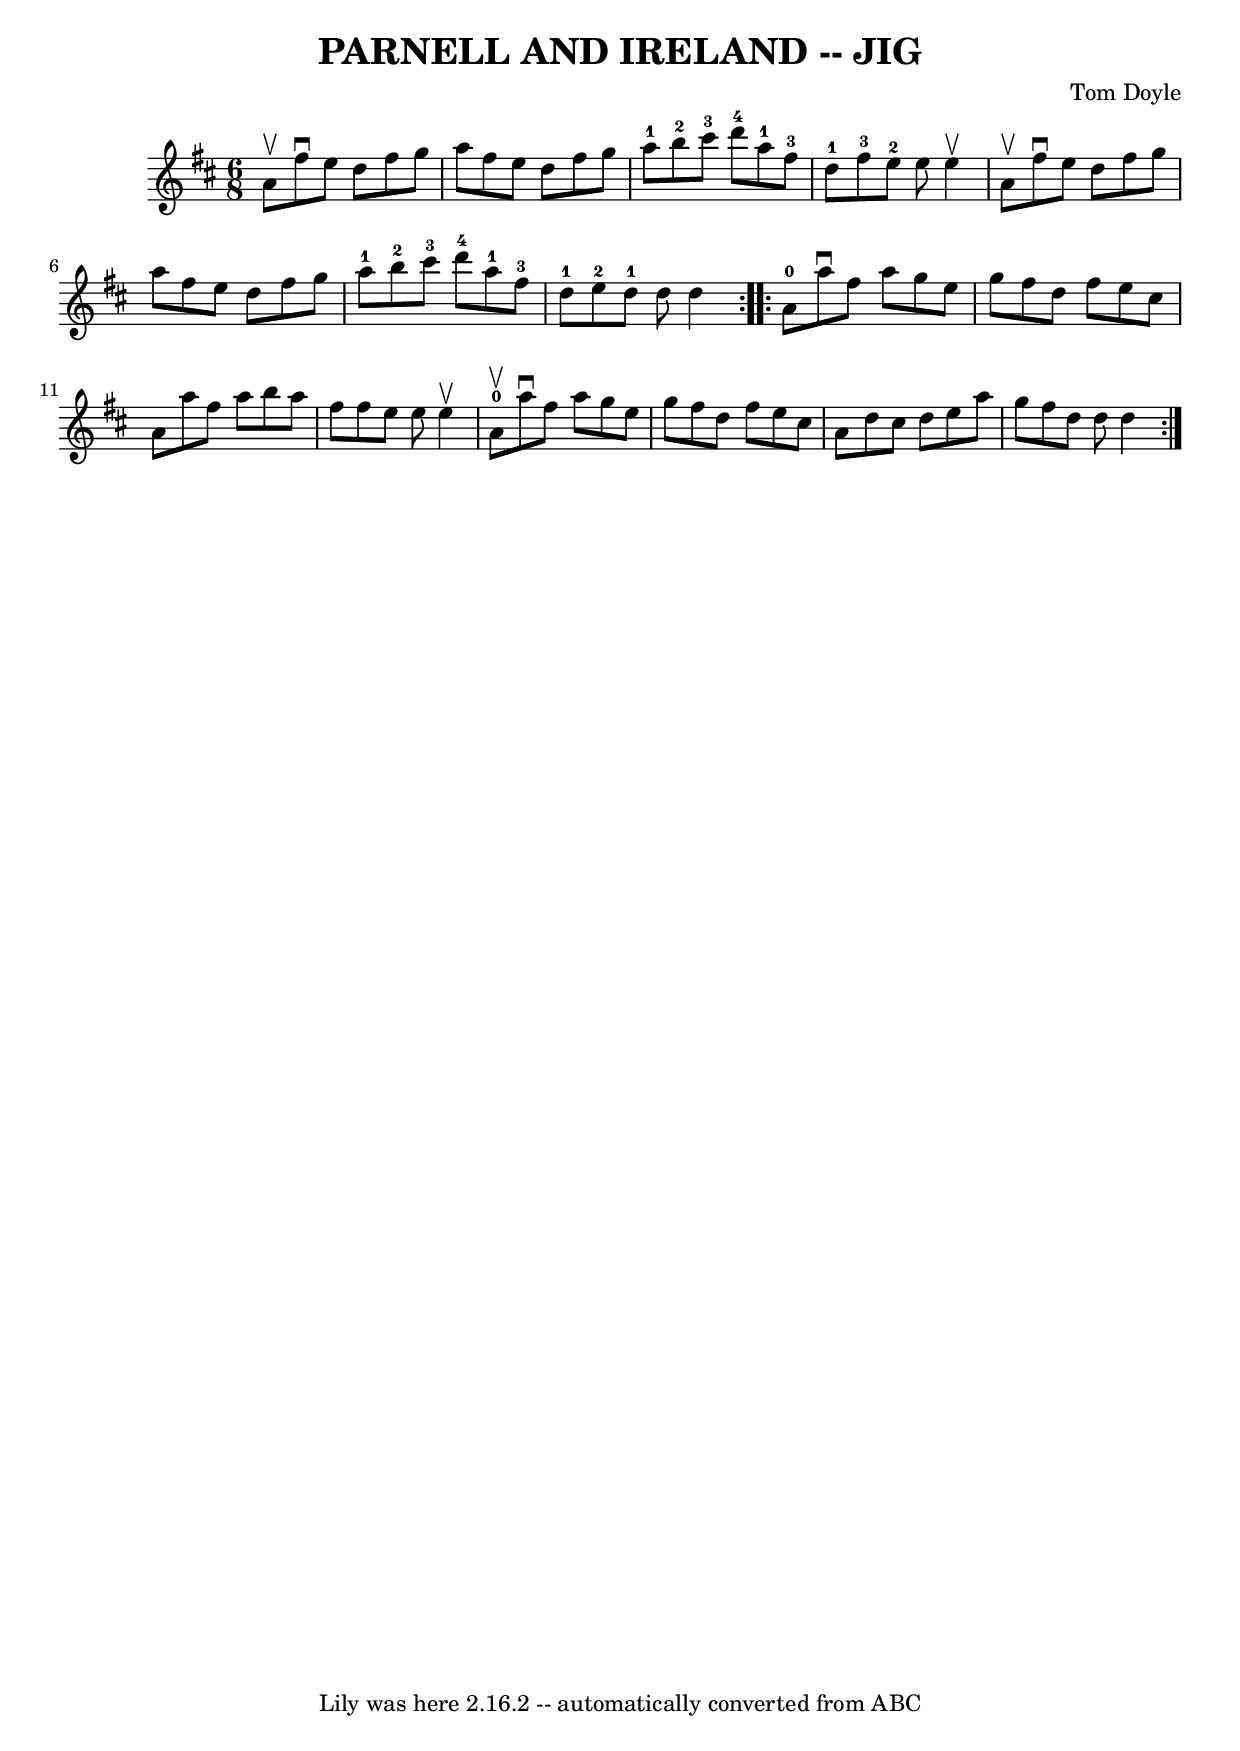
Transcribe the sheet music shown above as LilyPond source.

\version "2.16.2"
\include "Mammoth.ily"
\header {
  %% book = "Ryan's Mammoth Collection of Fiddle Tunes"
  composer = "Tom Doyle"
  crossRefNumber = "1"
  footnotes = ""
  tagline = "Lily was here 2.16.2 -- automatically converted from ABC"
  title = "PARNELL AND IRELAND -- JIG"

}
voicedefault =  {



  \repeat volta 2 {

    \time 6/8 
    \key d \major
    a'8^\upbow       |
    fis''8^\downbow e''8  
    d''8 fis''8 g''8 a''8    |
    fis''8 e''8 d''8 fis''8 
    g''8 a''8-1   |
    b''8-2 cis'''8-3 d'''8-4     
    a''8-1 fis''8-3 d''8-1   |
    fis''8-3 e''8-2   
    e''8 e''4^\upbow a'8^\upbow   | |
    fis''8^\downbow   
    e''8 d''8 fis''8 g''8 a''8    |
    fis''8 e''8 d''8    
    fis''8 g''8 a''8-1   |
    b''8-2 cis'''8-3 d'''8-4 a''8-1 fis''8-3 d''8-1   |
    e''8-2 d''8-1 d''8 d''4    
  }     
  \repeat volta 2 {
    a'8-0       |
    
    a''8^\downbow fis''8 a''8 g''8 e''8 g''8    |
    fis''8    
    d''8 fis''8 e''8 cis''8 a'8    |
    a''8 fis''8 a''8    
    b''8 a''8 fis''8    |
    fis''8 e''8 e''8 e''4^\upbow   
    a'8-0^\upbow   | |
    a''8^\downbow fis''8 a''8    
    g''8 e''8 g''8    |
    fis''8 d''8 fis''8 e''8 cis''8   
    a'8    |
    d''8 cis''8 d''8 e''8 a''8 g''8    |
    
    fis''8 d''8 d''8 d''4    
  }   

}

\score{
  <<

    \context Staff="default"
    {
      \voicedefault 
      
    }

  >>
  \layout {
    
  }
  \midi {
  }

}
